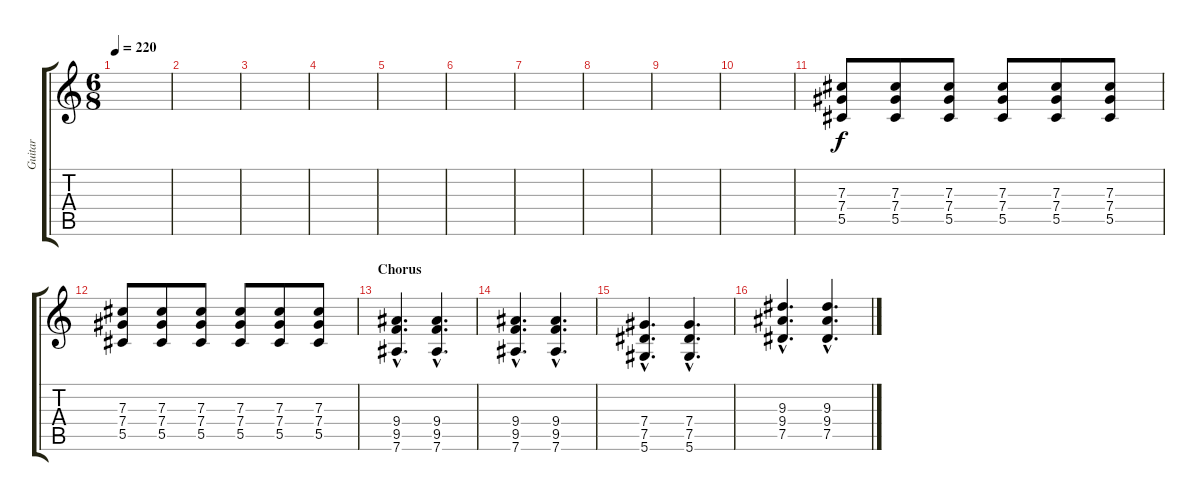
\track ("Guitar" "Guitar") {instrument distortionguitar}
\staff {score tabs}
\tuning (Eb4 Bb3 Gb3 Db3 Ab2 Eb2) {hide}
\ts (6 8)
\tempo 220
\clef g2
\ks c
|
|
|
|
|
|
|
|
|
|
(7.3 7.4 5.5).8 (7.3 7.4 5.5).8 (7.3 7.4 5.5).8 (7.3 7.4 5.5).8 (7.3 7.4 5.5).8 (7.3 7.4 5.5).8 |
(7.3 7.4 5.5).8 (7.3 7.4 5.5).8 (7.3 7.4 5.5).8 (7.3 7.4 5.5).8 (7.3 7.4 5.5).8 (7.3 7.4 5.5).8 |
\section ("" "Chorus")
(9.4{hac} 9.5{hac} 7.6{hac}).4{d} (9.4{hac} 9.5{hac} 7.6{hac}).4{d} |
(9.4{hac} 9.5{hac} 7.6{hac}).4{d} (9.4{hac} 9.5{hac} 7.6{hac}).4{d} |
(7.4{hac} 7.5{hac} 5.6{hac}).4{d} (7.4{hac} 7.5{hac} 5.6{hac}).4{d} |
(9.3{hac} 9.4{hac} 7.5{hac}).4{d} (9.3{hac} 9.4{hac} 7.5{hac}).4{d}
